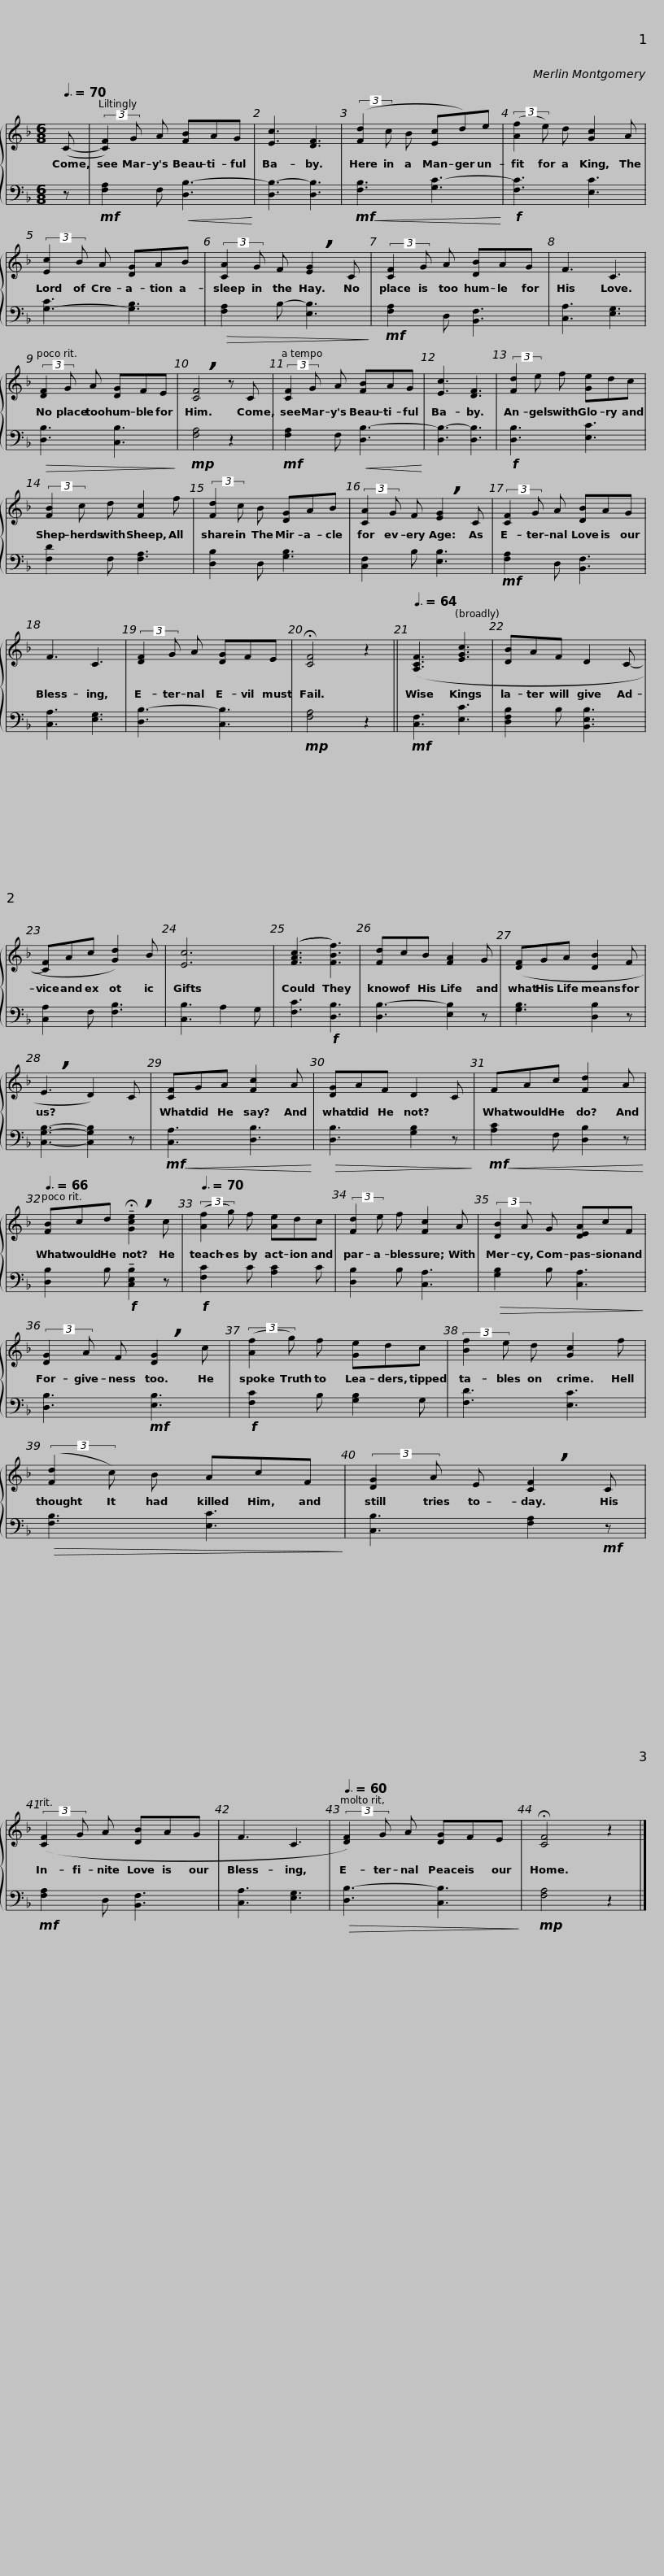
X:1
%%score { 1 | 2 }
L:1/8
Q:3/8=70
M:6/8
I:linebreak $
K:F
V:1 treble
V:2 bass
V:1
 (C- | (3:2:2[CF]2) G A [FB]AG | [Ec]3 [DF]3 | (3:2:2([Fd]2 c B [Ec]d)e |$ (3:2:2([Af]2 e) d [Gc]2 A | %5
 (3:2:2[Ec]2 B A [DG]AB | (3:2:2[CA]2 G F !breath![EG]2 C | (3:2:2[CF]2 G A [DB]AG |$ F3 C3 | (3:2:2[D-F]2 G A [DG]FE | %10
 !breath![CF]4 z C | (3:2:2[CF]2 G A [FB]AG |$ [Ec]3 [DF]3 | (3:2:2[Fd]2 e f [Ge]dc |$ (3:2:2[FB]2 c d [Fc]2 f | %15
 (3:2:2[Fd]2 c B [DG]AB |$ (3:2:2[CA]2 G F !breath![EG]2 C | (3:2:2[CF]2 G A [DB]AG | F3 C3 | (3:2:2[DF]2 G A [DG]FE | %20
 !fermata![CF]4 z2 ||$[Q:3/8=64] ([A,CF]3 [EGc]3 | [DB]AF D2 C- | [CF]Ac [Gd]2) B | [Ec]6 | %25
 (([FAc]3 [FBf]3)) | [Fd]cB [FA]2 G |$ ([DF]GA [DB]2 F | !breath!E3 D2) C | [CF]GA [Fc]2 A |$ %30
 [DG]AF D2 C | FAc [Fd]2 A |[Q:3/8=66] [FB]cd !breath!!tenuto!!fermata![Gce]2 c |$[Q:3/8=70] (3:2:2(([Af]2 g)) f [Ae]dc | (3:2:2[Fd]2 e f [Fc]2 A |$ %35
 (3:2:2[DB]2 A G [DEA]cF | (3:2:2[DG]2 A F !breath![DG]2 c |$ (3:2:2([Af]2 g) f [Ge]dc | (3:2:2[Bf]2 e d [Gc]2 f |$ (3:2:2([Fd]2 c) B AcF | %40
 (3:2:2[DG]2 A E !breath![CF]2 C |$ (3:2:2([CF]2 G A [DB]AG | F3 C3 |[Q:3/8=60] (3:2:2[DF]2) G A [DG]FE | !fermata![CF]4 z2 |] %45
V:2
 z |!mf! [F,A,]2 F,!<(! [D,B,-]3!<)! | [D,B,-]3 [D,B,]3 |!mf!!<(! [F,B,]3 [G,C-]3!<)! |$!f! [F,C]3 [E,C]3 | %5
 [G,-C]3 [G,B,]3 |!>(! [F,A,]2 B,- [E,B,]3!>)! |!mf! [F,A,]2 D, [B,,F,]3 |$ [C,A,]3 [E,G,]3 |!>(! [D,B,]3 [C,B,]3!>)! | %10
!mp! [F,A,]4 z2 |!mf! [F,A,]2 F,!<(! [D,B,-]3!<)! |$ [D,B,-]3 [D,B,]3 |!f! [D,B,]3 [E,C]3 |$ [F,D]2 F, [F,A,]3 | %15
 [D,B,]2 D, [G,B,]3 |$ [C,F,]2 B, [E,B,]3 |!mf! [F,A,]2 D, [B,,F,]3 | [C,A,]3 [E,G,]3 | [D,B,-]3 [C,B,]3 | %20
!mp! [F,A,]4 z2 ||$!mf! [C,F,]3 [E,C]3 | [D,F,B,]2 B, [B,,E,B,]3 | [C,A,]2 F, [F,B,]3 | [C,B,]3 A,2 G, | %25
 [F,C]3!f! [D,B,]3 | [D,B,-]3 [E,B,]2 z |$ [G,B,]3 [D,B,]2 z | [C,G,B,]3- [C,G,B,]2 z |!mf!!<(! [C,A,]3 [D,B,]3!<)! |$ %30
!>(! [D,B,]3 [G,B,]2 z!>)! |!mf!!<(! [A,C]2 F, [D,B,]2 z!<)! | [D,B,]2 B,!f! !tenuto![C,E,B,]2 z |$!f! [F,C]2 C [A,C]2 C | [D,B,]2 B, [C,A,]3 |$ %35
!>(! [G,B,]2 B, [C,A,]3!>)! | [D,B,]3!mf! [E,B,]3 |$!f! [F,C]2 B, [G,B,]2 G, | [F,D]3 [E,C]3 |$!>(! [F,B,]3 [E,C]3!>)! | %40
 [C,B,]3 [F,A,]2!mf! z |$!mf! [F,A,]2 D, [B,,F,]3 | [C,A,]3 [E,G,]3 |!>(! [D,B,-]3 [C,B,]3!>)! |!mp! [F,A,]4 z2 |] %45
